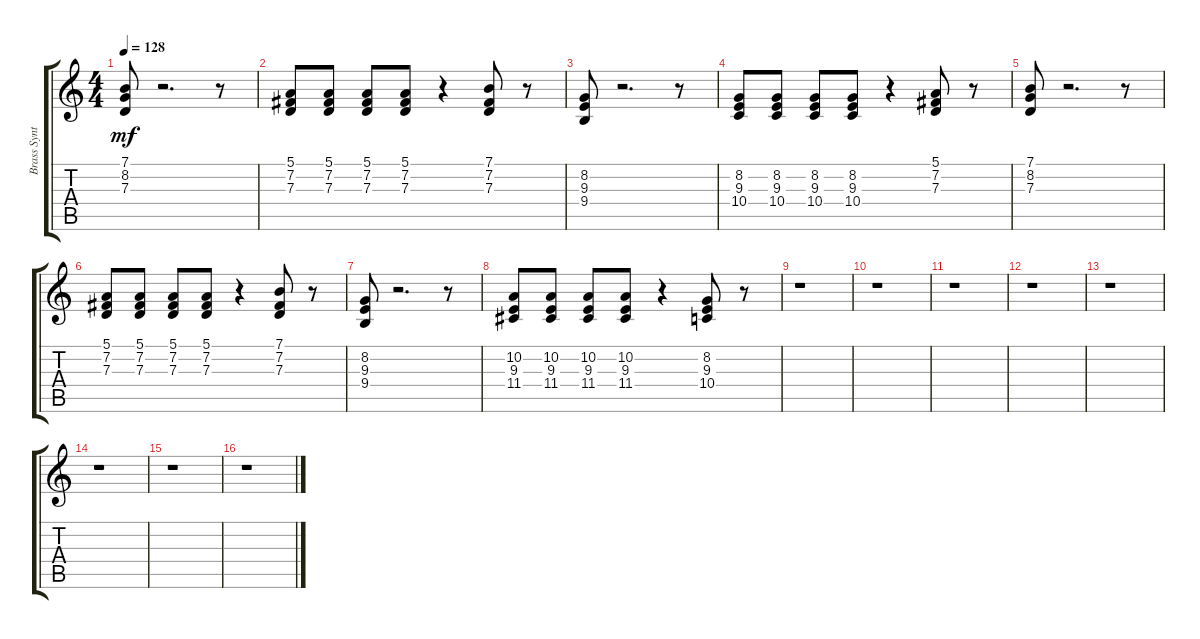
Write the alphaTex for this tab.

\track ("Brass Synth" "Brass Synt") {instrument brasssection}
\staff {score tabs}
\tuning (E4 B3 G3 D3 A2 E2) {hide}
\ts (4 4)
\tempo 128
\clef g2
\ks c
(7.1 8.2 7.3).8{dy mf} r.2{d} r.8 |
(5.1 7.2 7.3).8 (5.1 7.2 7.3).8 (5.1 7.2 7.3).8 (5.1 7.2 7.3).8 r.4 (7.1 7.2 7.3).8 r.8 |
(8.2 9.3 9.4).8 r.2{d} r.8 |
(8.2 9.3 10.4).8 (8.2 9.3 10.4).8 (8.2 9.3 10.4).8 (8.2 9.3 10.4).8 r.4 (5.1 7.2 7.3).8 r.8 |
(7.1 8.2 7.3).8 r.2{d} r.8 |
(5.1 7.2 7.3).8 (5.1 7.2 7.3).8 (5.1 7.2 7.3).8 (5.1 7.2 7.3).8 r.4 (7.1 7.2 7.3).8 r.8 |
(8.2 9.3 9.4).8 r.2{d} r.8 |
(10.2 9.3 11.4).8 (10.2 9.3 11.4).8 (10.2 9.3 11.4).8 (10.2 9.3 11.4).8 r.4 (8.2 9.3 10.4).8 r.8 |
r.1 |
r.1 |
r.1 |
r.1 |
r.1 |
r.1 |
r.1 |
r.1
